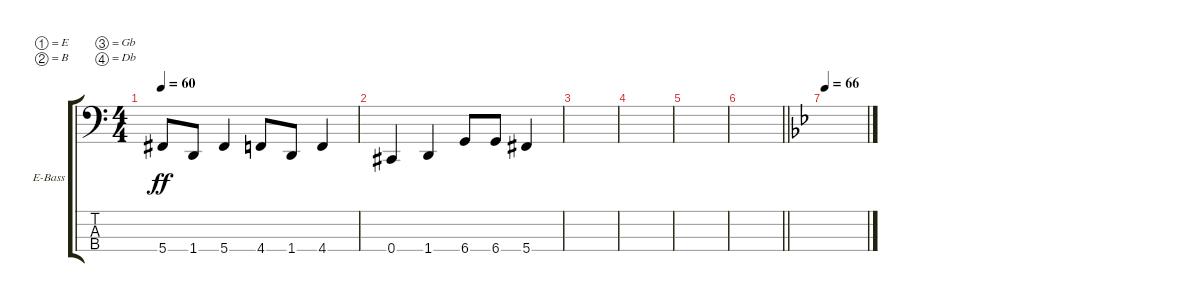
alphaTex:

\bracketExtendMode groupsimilarinstruments
\firstSystemTrackNameOrientation horizontal
\otherSystemsTrackNameOrientation horizontal
\track ("Distorted Bass" "E-Bass") {instrument electricbassfinger}
\staff {score tabs}
\tuning (E2 B1 Gb1 Db1)
\ts (4 4)
\tempo 60
\clef f4
\ks c
5.4.8{dy ff} 1.4.8 5.4.4 4.4.8 1.4.8 4.4.4 |
0.4.4 1.4.4 6.4.8 6.4.8 5.4.4 |
|
|
|
\barLineRight lightlight
|
\tempo 66
\ks gminor
